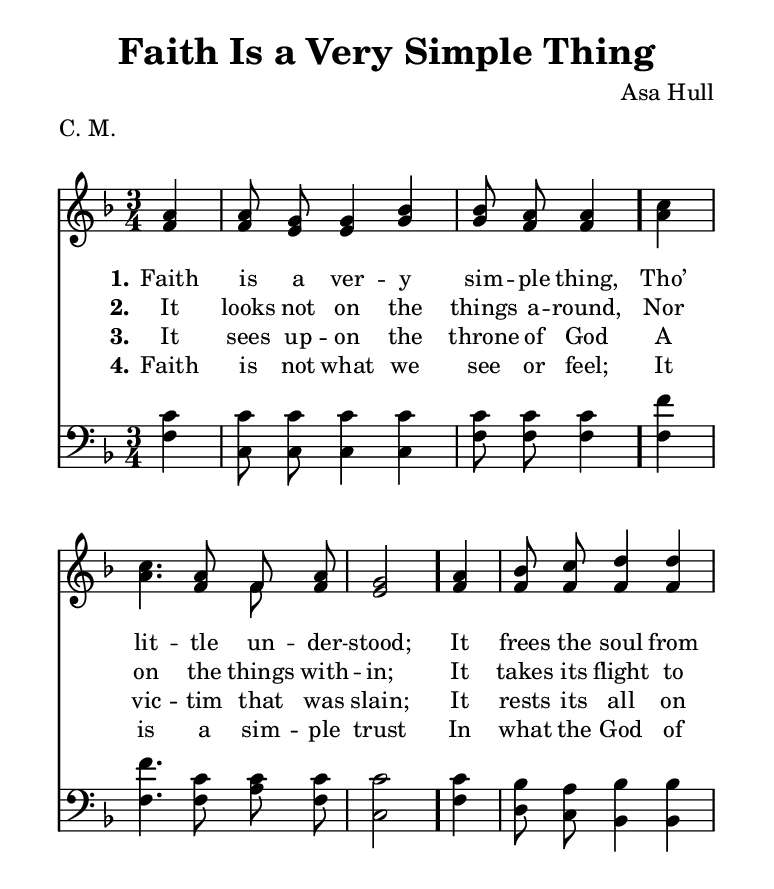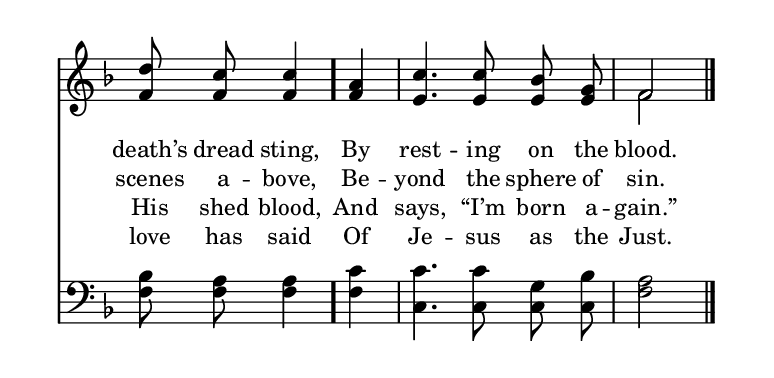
\include "common/global.ily"
\paper {
  \include "common/paper.ily"
  ragged-bottom = ##t
  ragged-last-bottom = ##t
  systems-per-page = ##f
  page-count = ##f
}

\header{
  %gospel
  hymnnumber = "10"
  title = "Faith Is a Very Simple Thing"
  tunename = "Remember Me"
  meter = "C. M."
  poet = ""
  composer = "Asa Hull"
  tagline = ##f
}

patternA = { c4 | c8 c8 c4 c4 | c8 c8 c4 } % Lines 1, 3
patternB = { c4 | c4. c8 c8 c8 | c2 } % Lines 2, 4

global = {
  \include "common/overrides.ily"
  \override Staff.TimeSignature.style = #'numbered
  \time 3/4
  \once \override Score.MetronomeMark.transparent = ##t
  \tempo 4 = 60
  \key f \major
  \partial 4
  \autoBeamOff
}

notesSoprano = {
\global
\relative c'' {

  \changePitch \patternA { a | a g g bes | bes a a }
  \changePitch \patternB { c | c a f a   | g       }
  \changePitch \patternA { a | bes c d d | d c c   }
  \changePitch \patternB { a | c c bes g | f       }

}
}

notesAlto = {
\global
\relative e' {

  \changePitch \patternA { f | f e e g | g f f }
  \changePitch \patternB { a | a f f f | e     }
  \changePitch \patternA { f | f f f f | f f f }
  \changePitch \patternB { f | e e e e | f     }

}
}

notesTenor = {
\global
\relative a {

  \changePitch \patternA { c | c c c c       | c c c   }
  \changePitch \patternB { f | f c c c       | c       }
  \changePitch \patternA { c | bes a bes bes | bes a a }
  \changePitch \patternB { c | c c g bes     | a       }

}
}

notesBass = {
\global
\relative f {

  \changePitch \patternA { f | c c c c     | f f f  }
  \changePitch \patternB { f | f f a f     | c      }
  \changePitch \patternA { f | d c bes bes | f' f f }
  \changePitch \patternB { f | c c c c     | f      } \bar "|."

}
}

wordsA = \lyricmode {
\set stanza = "1."

  Faith is a ver -- y sim -- ple thing, \bar "."
  Tho’ lit -- tle un -- der -- stood; \bar "." \eogbreak
  It frees the soul from death’s dread sting, \bar "."
  By rest -- ing on the blood. \bar "|." \eogbreak

}

wordsB = \lyricmode {
\set stanza = "2."

  It looks not on the things a -- round,
  Nor on the things with -- in;
  It takes its flight to scenes a -- bove,
  Be -- yond the sphere of sin.

}

wordsC = \lyricmode {
\set stanza = "3."

  It sees up -- on the throne of God
  A vic -- tim that was slain;
  It rests its all on His shed blood,
  And says, “I’m born a -- gain.”

}

wordsD = \lyricmode {
\set stanza = "4."

  Faith is not what we see or feel;
  It is a sim -- ple trust
  In what the God of love has said
  Of Je -- sus as the Just.

}


\score {
  \context ChoirStaff <<
    \context Staff = upper <<
      \set Staff.autoBeaming = ##f
      \set ChoirStaff.systemStartDelimiter = #'SystemStartBar
      \set ChoirStaff.printPartCombineTexts = ##f
      \partcombine #'(2 . 11) \notesSoprano \notesAlto
      \context NullVoice = sopranos { \voiceOne << \notesSoprano >> }
      \context Lyrics = one   \lyricsto sopranos \wordsA
      \context Lyrics = two   \lyricsto sopranos \wordsB
      \context Lyrics = three \lyricsto sopranos \wordsC
      \context Lyrics = four  \lyricsto sopranos \wordsD
      %\context Lyrics = five  \lyricsto sopranos \wordsE
    >>
    \context Staff = men <<
      \set Staff.autoBeaming = ##f
      \clef bass
      \set ChoirStaff.printPartCombineTexts = ##f
      \partcombine #'(2 . 11) \notesTenor \notesBass
    >>
  >>
  \layout {
    \include "common/layout.ily"
  }
  #(cond ((ly:get-option 'eog-midi-permitted) #{ \midi{
    \include "common/midi.ily"
  } #}))
}

\version "2.19.49"  % necessary for upgrading to future LilyPond versions.

% vi:set et ts=2 sw=2 ai nocindent syntax=lilypond:
